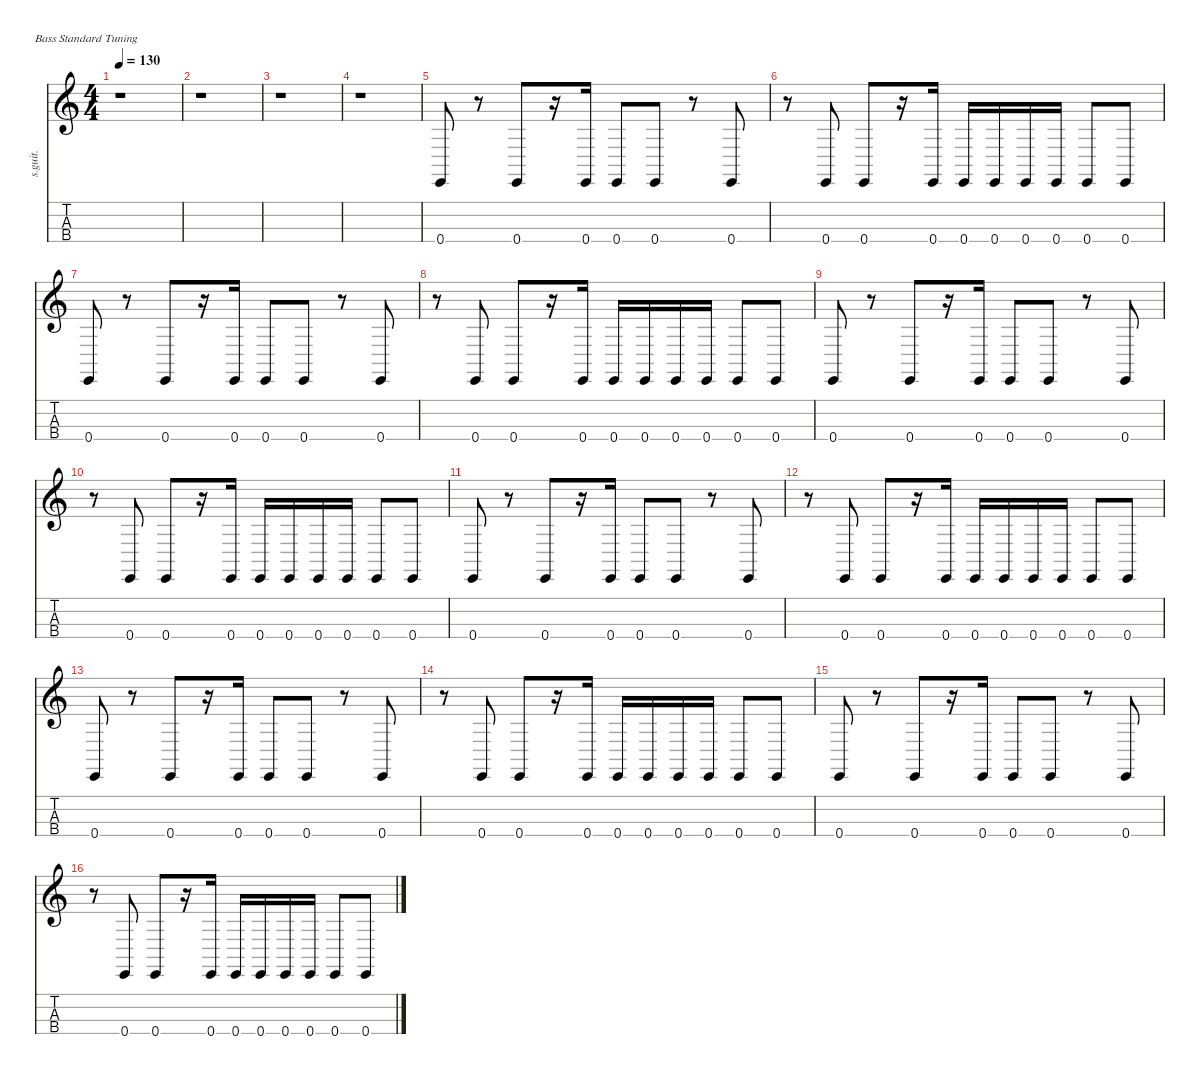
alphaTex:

\defaultSystemsLayout 4
\hideDynamics
\bracketExtendMode nobrackets
\otherSystemsTrackNameOrientation horizontal
\track ("Bass" "s.guit.") {instrument acousticguitarsteel}
\staff {score tabs}
\tuning (G2 D2 A1 E1)
\ts (4 4)
\beaming (8 2 2 2 2)
\tempo 130
\clef g2
\ks c
r.1{dy f instrument acousticguitarsteel} |
r.1 |
r.1 |
r.1 |
0.4.8 r.8 0.4.8 r.16 0.4.16 0.4.8 0.4.8 r.8 0.4.8 |
r.8 0.4.8 0.4.8 r.16 0.4.16 0.4.16 0.4.16 0.4.16 0.4.16 0.4.8 0.4.8 |
0.4.8 r.8 0.4.8 r.16 0.4.16 0.4.8 0.4.8 r.8 0.4.8 |
r.8 0.4.8 0.4.8 r.16 0.4.16 0.4.16 0.4.16 0.4.16 0.4.16 0.4.8 0.4.8 |
0.4.8 r.8 0.4.8 r.16 0.4.16 0.4.8 0.4.8 r.8 0.4.8 |
r.8 0.4.8 0.4.8 r.16 0.4.16 0.4.16 0.4.16 0.4.16 0.4.16 0.4.8 0.4.8 |
0.4.8 r.8 0.4.8 r.16 0.4.16 0.4.8 0.4.8 r.8 0.4.8 |
r.8 0.4.8 0.4.8 r.16 0.4.16 0.4.16 0.4.16 0.4.16 0.4.16 0.4.8 0.4.8 |
0.4.8 r.8 0.4.8 r.16 0.4.16 0.4.8 0.4.8 r.8 0.4.8 |
r.8 0.4.8 0.4.8 r.16 0.4.16 0.4.16 0.4.16 0.4.16 0.4.16 0.4.8 0.4.8 |
0.4.8 r.8 0.4.8 r.16 0.4.16 0.4.8 0.4.8 r.8 0.4.8 |
r.8 0.4.8 0.4.8 r.16 0.4.16 0.4.16 0.4.16 0.4.16 0.4.16 0.4.8 0.4.8
